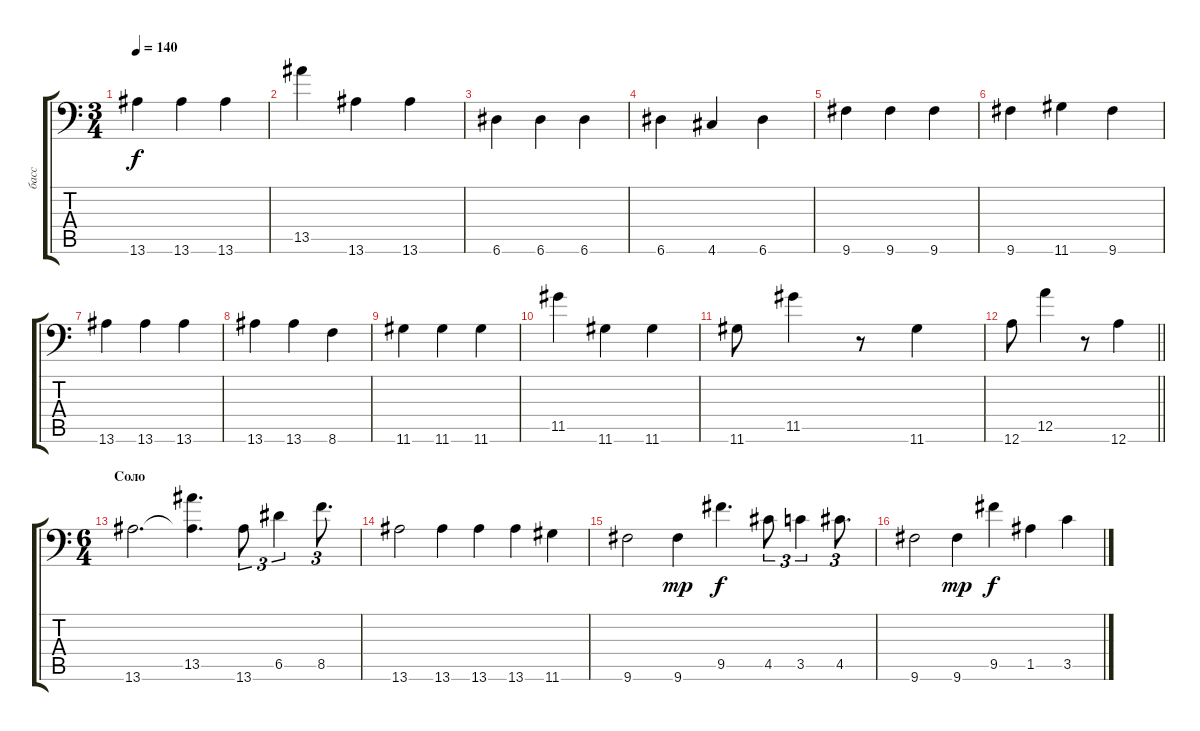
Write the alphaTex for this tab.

\track ("басс" "басс") {instrument electricbassfinger}
\staff {score tabs}
\tuning (E4 B3 G3 D3 A2 A1) {hide}
\ts (3 4)
\tempo 140
\clef f4
\ks c
13.6.4{dy f} 13.6.4 13.6.4 |
13.5.4 13.6.4 13.6.4 |
6.6.4 6.6.4 6.6.4 |
6.6.4 4.6.4 6.6.4 |
9.6.4 9.6.4 9.6.4 |
9.6.4 11.6.4 9.6.4 |
13.6.4 13.6.4 13.6.4 |
13.6.4 13.6.4 8.6.4 |
11.6.4 11.6.4 11.6.4 |
11.5.4 11.6.4 11.6.4 |
11.6.8 11.5.4 r.8 11.6.4 |
\barLineRight lightlight
12.6.8 12.5.4 r.8 12.6.4 |
\ts (6 4)
\section ("" "Соло")
13.6.2{d} (13.5 13.6{t}).4{d} 13.6.8{tu (3 2)} 6.5.4{tu (3 2)} 8.5.8{d tu (3 2)} |
13.6.2 13.6.4 13.6.4 13.6.4 11.6.4 |
9.6.2 9.6.4{dy mp} 9.5.4{d dy f} 4.5.8{tu (3 2)} 3.5.4{tu (3 2)} 4.5.8{d tu (3 2)} |
9.6.2 9.6.4{dy mp} 9.5.4{dy f} 1.5.4 3.5.4
